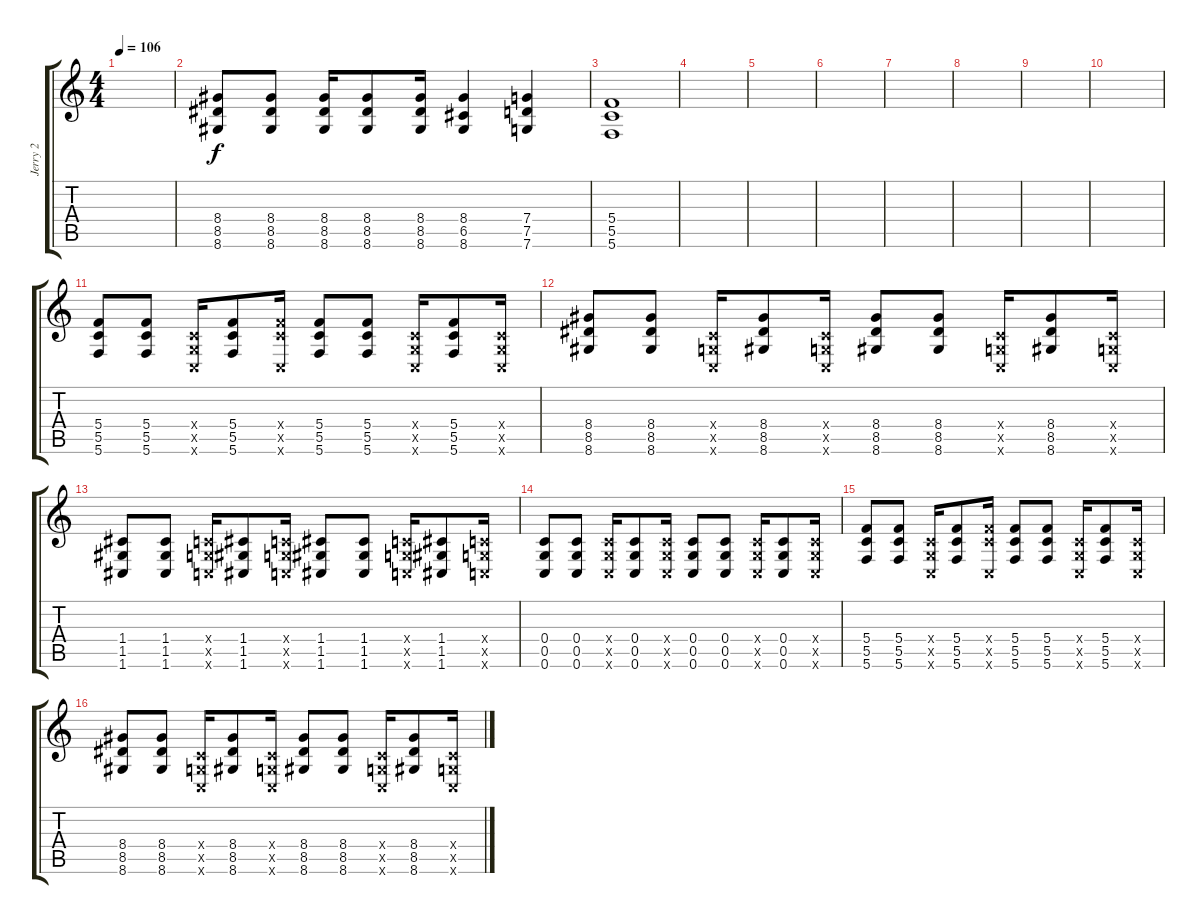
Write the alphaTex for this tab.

\track ("Jerry 2" "Jerry 2") {instrument distortionguitar}
\staff {score tabs}
\tuning (D4 A3 F3 C3 G2 C2) {hide}
\ts (4 4)
\tempo 106
\clef g2
\ks c
|
(8.4 8.5 8.6).8 (8.4 8.5 8.6).8 (8.4 8.5 8.6).16 (8.4 8.5 8.6).8 (8.4 8.5 8.6).16 (8.4 6.5 8.6).4 (7.4 7.5 7.6).4 |
(5.4 5.5 5.6).1 |
|
|
|
|
|
|
|
(5.4 5.5 5.6).8 (5.4 5.5 5.6).8 (0.4{x} 0.5{x} 0.6{x}).16 (5.4 5.5 5.6).8 (5.4{x} 5.5{x} 0.6{x}).16 (5.4 5.5 5.6).8 (5.4 5.5 5.6).8 (0.4{x} 0.5{x} 0.6{x}).16 (5.4 5.5 5.6).8 (0.4{x} 0.5{x} 0.6{x}).16 |
(8.4 8.5 8.6).8 (8.4 8.5 8.6).8 (0.4{x} 0.5{x} 0.6{x}).16 (8.4 8.5 8.6).8 (0.4{x} 0.5{x} 0.6{x}).16 (8.4 8.5 8.6).8 (8.4 8.5 8.6).8 (0.4{x} 0.5{x} 0.6{x}).16 (8.4 8.5 8.6).8 (0.4{x} 0.5{x} 0.6{x}).16 |
(1.4 1.5 1.6).8 (1.4 1.5 1.6).8 (0.4{x} 0.5{x} 0.6{x}).16 (1.4 1.5 1.6).8 (0.4{x} 0.5{x} 0.6{x}).16 (1.4 1.5 1.6).8 (1.4 1.5 1.6).8 (0.4{x} 0.5{x} 0.6{x}).16 (1.4 1.5 1.6).8 (0.4{x} 0.5{x} 0.6{x}).16 |
(0.4 0.5 0.6).8 (0.4 0.5 0.6).8 (0.4{x} 0.5{x} 0.6{x}).16 (0.4 0.5 0.6).8 (0.4{x} 0.5{x} 0.6{x}).16 (0.4 0.5 0.6).8 (0.4 0.5 0.6).8 (0.4{x} 0.5{x} 0.6{x}).16 (0.4 0.5 0.6).8 (0.4{x} 0.5{x} 0.6{x}).16 |
(5.4 5.5 5.6).8 (5.4 5.5 5.6).8 (0.4{x} 0.5{x} 0.6{x}).16 (5.4 5.5 5.6).8 (5.4{x} 5.5{x} 0.6{x}).16 (5.4 5.5 5.6).8 (5.4 5.5 5.6).8 (0.4{x} 0.5{x} 0.6{x}).16 (5.4 5.5 5.6).8 (0.4{x} 0.5{x} 0.6{x}).16 |
(8.4 8.5 8.6).8 (8.4 8.5 8.6).8 (0.4{x} 0.5{x} 0.6{x}).16 (8.4 8.5 8.6).8 (0.4{x} 0.5{x} 0.6{x}).16 (8.4 8.5 8.6).8 (8.4 8.5 8.6).8 (0.4{x} 0.5{x} 0.6{x}).16 (8.4 8.5 8.6).8 (0.4{x} 0.5{x} 0.6{x}).16
